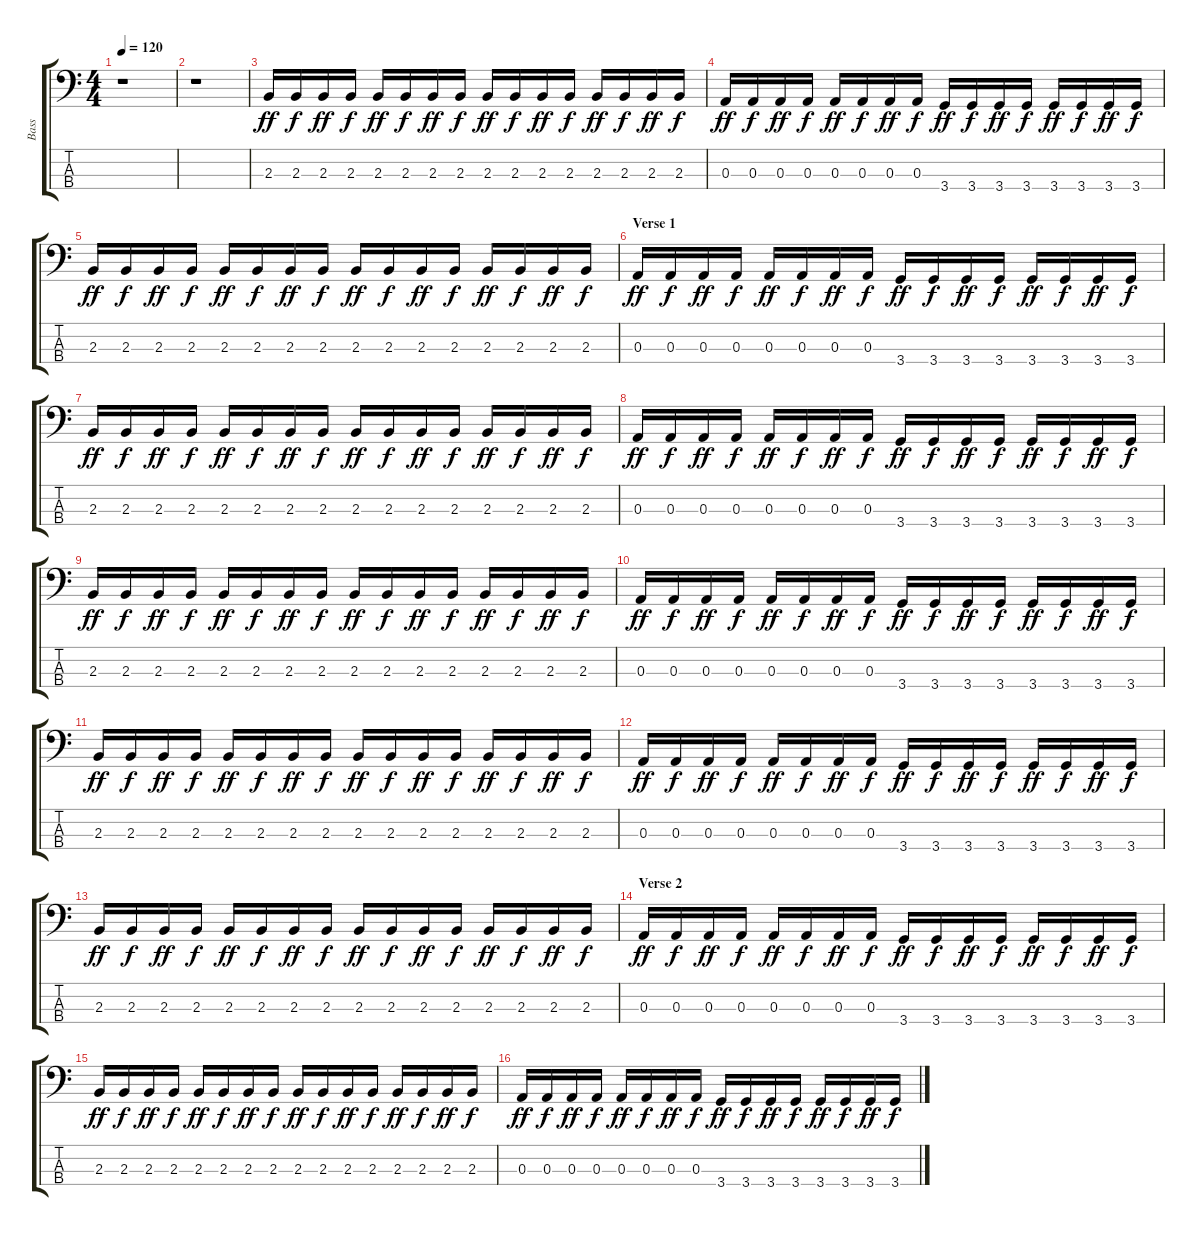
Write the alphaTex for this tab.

\track ("Bass" "Bass") {instrument electricbassfinger}
\staff {score tabs}
\tuning (G2 D2 A1 E1) {hide}
\ts (4 4)
\tempo 120
\clef f4
\ks c
r.1{dy ff instrument electricbassfinger} |
r.1 |
2.3.16 2.3.16{dy f} 2.3.16{dy ff} 2.3.16{dy f} 2.3.16{dy ff} 2.3.16{dy f} 2.3.16{dy ff} 2.3.16{dy f} 2.3.16{dy ff} 2.3.16{dy f} 2.3.16{dy ff} 2.3.16{dy f} 2.3.16{dy ff} 2.3.16{dy f} 2.3.16{dy ff} 2.3.16{dy f} |
0.3.16{dy ff} 0.3.16{dy f} 0.3.16{dy ff} 0.3.16{dy f} 0.3.16{dy ff} 0.3.16{dy f} 0.3.16{dy ff} 0.3.16{dy f} 3.4.16{dy ff} 3.4.16{dy f} 3.4.16{dy ff} 3.4.16{dy f} 3.4.16{dy ff} 3.4.16{dy f} 3.4.16{dy ff} 3.4.16{dy f} |
2.3.16{dy ff} 2.3.16{dy f} 2.3.16{dy ff} 2.3.16{dy f} 2.3.16{dy ff} 2.3.16{dy f} 2.3.16{dy ff} 2.3.16{dy f} 2.3.16{dy ff} 2.3.16{dy f} 2.3.16{dy ff} 2.3.16{dy f} 2.3.16{dy ff} 2.3.16{dy f} 2.3.16{dy ff} 2.3.16{dy f} |
\section ("" "Verse 1")
0.3.16{dy ff} 0.3.16{dy f} 0.3.16{dy ff} 0.3.16{dy f} 0.3.16{dy ff} 0.3.16{dy f} 0.3.16{dy ff} 0.3.16{dy f} 3.4.16{dy ff} 3.4.16{dy f} 3.4.16{dy ff} 3.4.16{dy f} 3.4.16{dy ff} 3.4.16{dy f} 3.4.16{dy ff} 3.4.16{dy f} |
2.3.16{dy ff} 2.3.16{dy f} 2.3.16{dy ff} 2.3.16{dy f} 2.3.16{dy ff} 2.3.16{dy f} 2.3.16{dy ff} 2.3.16{dy f} 2.3.16{dy ff} 2.3.16{dy f} 2.3.16{dy ff} 2.3.16{dy f} 2.3.16{dy ff} 2.3.16{dy f} 2.3.16{dy ff} 2.3.16{dy f} |
0.3.16{dy ff} 0.3.16{dy f} 0.3.16{dy ff} 0.3.16{dy f} 0.3.16{dy ff} 0.3.16{dy f} 0.3.16{dy ff} 0.3.16{dy f} 3.4.16{dy ff} 3.4.16{dy f} 3.4.16{dy ff} 3.4.16{dy f} 3.4.16{dy ff} 3.4.16{dy f} 3.4.16{dy ff} 3.4.16{dy f} |
2.3.16{dy ff} 2.3.16{dy f} 2.3.16{dy ff} 2.3.16{dy f} 2.3.16{dy ff} 2.3.16{dy f} 2.3.16{dy ff} 2.3.16{dy f} 2.3.16{dy ff} 2.3.16{dy f} 2.3.16{dy ff} 2.3.16{dy f} 2.3.16{dy ff} 2.3.16{dy f} 2.3.16{dy ff} 2.3.16{dy f} |
0.3.16{dy ff} 0.3.16{dy f} 0.3.16{dy ff} 0.3.16{dy f} 0.3.16{dy ff} 0.3.16{dy f} 0.3.16{dy ff} 0.3.16{dy f} 3.4.16{dy ff} 3.4.16{dy f} 3.4.16{dy ff} 3.4.16{dy f} 3.4.16{dy ff} 3.4.16{dy f} 3.4.16{dy ff} 3.4.16{dy f} |
2.3.16{dy ff} 2.3.16{dy f} 2.3.16{dy ff} 2.3.16{dy f} 2.3.16{dy ff} 2.3.16{dy f} 2.3.16{dy ff} 2.3.16{dy f} 2.3.16{dy ff} 2.3.16{dy f} 2.3.16{dy ff} 2.3.16{dy f} 2.3.16{dy ff} 2.3.16{dy f} 2.3.16{dy ff} 2.3.16{dy f} |
0.3.16{dy ff} 0.3.16{dy f} 0.3.16{dy ff} 0.3.16{dy f} 0.3.16{dy ff} 0.3.16{dy f} 0.3.16{dy ff} 0.3.16{dy f} 3.4.16{dy ff} 3.4.16{dy f} 3.4.16{dy ff} 3.4.16{dy f} 3.4.16{dy ff} 3.4.16{dy f} 3.4.16{dy ff} 3.4.16{dy f} |
2.3.16{dy ff} 2.3.16{dy f} 2.3.16{dy ff} 2.3.16{dy f} 2.3.16{dy ff} 2.3.16{dy f} 2.3.16{dy ff} 2.3.16{dy f} 2.3.16{dy ff} 2.3.16{dy f} 2.3.16{dy ff} 2.3.16{dy f} 2.3.16{dy ff} 2.3.16{dy f} 2.3.16{dy ff} 2.3.16{dy f} |
\section ("" "Verse 2")
0.3.16{dy ff} 0.3.16{dy f} 0.3.16{dy ff} 0.3.16{dy f} 0.3.16{dy ff} 0.3.16{dy f} 0.3.16{dy ff} 0.3.16{dy f} 3.4.16{dy ff} 3.4.16{dy f} 3.4.16{dy ff} 3.4.16{dy f} 3.4.16{dy ff} 3.4.16{dy f} 3.4.16{dy ff} 3.4.16{dy f} |
2.3.16{dy ff} 2.3.16{dy f} 2.3.16{dy ff} 2.3.16{dy f} 2.3.16{dy ff} 2.3.16{dy f} 2.3.16{dy ff} 2.3.16{dy f} 2.3.16{dy ff} 2.3.16{dy f} 2.3.16{dy ff} 2.3.16{dy f} 2.3.16{dy ff} 2.3.16{dy f} 2.3.16{dy ff} 2.3.16{dy f} |
0.3.16{dy ff} 0.3.16{dy f} 0.3.16{dy ff} 0.3.16{dy f} 0.3.16{dy ff} 0.3.16{dy f} 0.3.16{dy ff} 0.3.16{dy f} 3.4.16{dy ff} 3.4.16{dy f} 3.4.16{dy ff} 3.4.16{dy f} 3.4.16{dy ff} 3.4.16{dy f} 3.4.16{dy ff} 3.4.16{dy f}
